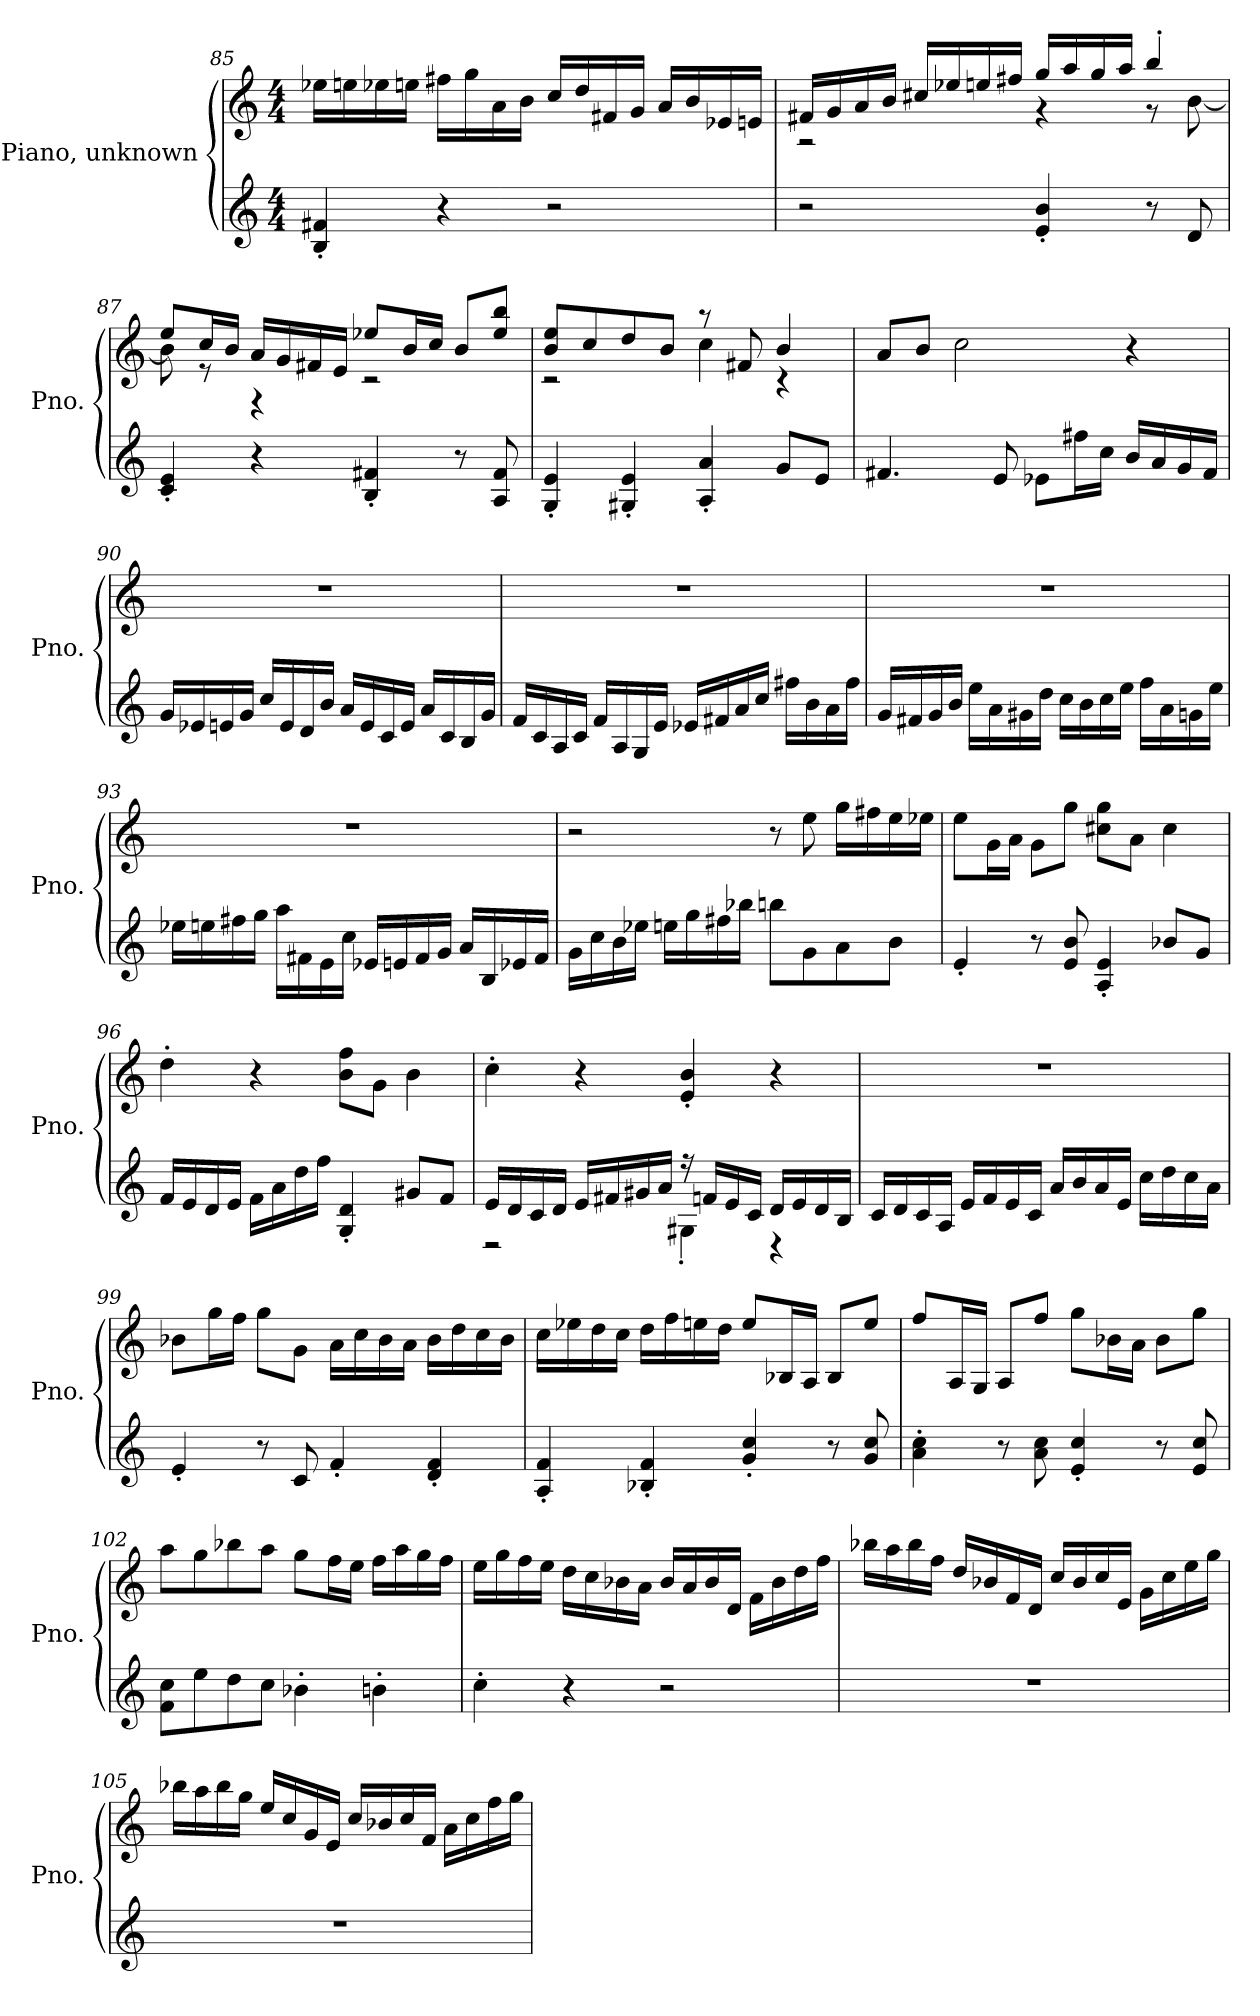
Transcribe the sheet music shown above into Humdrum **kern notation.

**kern	**kern
*part1	*part1
*staff2	*staff1
*I"Piano, unknown	*
*I'Pno.	*
*clefG2	*clefG2
*k[]	*k[]
*M4/4	*M4/4
=85	=85
4B/' 4f#X/'	16ee-X\LL
.	16een\
.	16ee-X\
.	16een\JJ
4r	16ff#X\LL
.	16gg\
.	16a\
.	16b\JJ
2r	16cc/LL
.	16dd/
.	16f#X/
.	16g/JJ
.	16a/LL
.	16b/
.	16e-X/
.	16en/JJ
!!LO:LB:g=z
=86	=86
*	*^
2r	16f#X/LL	2r
.	16g/	.
.	16a/	.
.	16b/JJ	.
.	16cc#X/LL	.
.	16ee-X/	.
.	16een/	.
.	16ff#X/JJ	.
4e/' 4b/'	16gg/LL	4r
.	16aa/	.
.	16gg/	.
.	16aa/JJ	.
8r	4bb'/	8r
8d/	.	[8b\
=87	=87	=87
4c/' 4e/'	8ee/L	8b\]
.	16cc/L	8r
.	16b/JJ	.
4r	16a/LL	4r
.	16g/	.
.	16f#X/	.
.	16e/JJ	.
4B/' 4f#X/'	8ee-X/L	2r
.	16b/L	.
.	16cc/JJ	.
8r	8b/L	.
8A/ 8f#/	8ee-/ 8bb/J	.
=88	=88	=88
4G/' 4e/'	8b/ 8ee/L	2r
.	8cc/	.
4G#X/' 4e/'	8dd/	.
.	8b/J	.
4A/' 4a/'	8r	4cc\
.	8f#X/	.
8g/L	4b/	4r
8e/J	.	.
*	*v	*v
!!LO:PB:g=z
=89	=89
4.f#X/	8a/L
.	8b/J
.	2cc\
8e/	.
8e-X\L	.
16ff#X\L	.
16cc\JJ	.
16b/LL	4r
16a/	.
16g/	.
16f#/JJ	.
=90	=90
16g/LL	1r
16e-X/	.
16en/	.
16g/JJ	.
16cc/LL	.
16e/	.
16d/	.
16b/JJ	.
16a/LL	.
16e/	.
16c/	.
16e/JJ	.
16a/LL	.
16c/	.
16B/	.
16g/JJ	.
!!LO:LB:g=z
=91	=91
16f/LL	1r
16c/	.
16A/	.
16c/JJ	.
16f/LL	.
16A/	.
16G/	.
16e/JJ	.
16e-X/LL	.
16f#X/	.
16a/	.
16cc/JJ	.
16ff#X\LL	.
16b\	.
16a\	.
16ff#\JJ	.
=92	=92
16g/LL	1r
16f#X/	.
16g/	.
16b/JJ	.
16ee\LL	.
16a\	.
16g#X\	.
16dd\JJ	.
16cc\LL	.
16b\	.
16cc\	.
16ee\JJ	.
16ff\LL	.
16a\	.
16gn\	.
16ee\JJ	.
!!LO:LB:g=z
=93	=93
16ee-X\LL	1r
16een\	.
16ff#X\	.
16gg\JJ	.
16aa\LL	.
16f#X\	.
16e\	.
16cc\JJ	.
16e-X/LL	.
16en/	.
16f#/	.
16g/JJ	.
16a/LL	.
16B/	.
16e-X/	.
16f#/JJ	.
=94	=94
16g\LL	2r
16cc\	.
16b\	.
16ee-X\JJ	.
16een\LL	.
16gg\	.
16ff#X\	.
16bb-X\JJ	.
8bbn\L	8r
8g\	8ee\
8a\	16gg\LL
.	16ff#X\
8b\J	16ee\
.	16ee-X\JJ
!!LO:LB:g=z
=95	=95
4e'/	8ee\L
.	16g\L
.	16a\JJ
8r	8g\L
8e/ 8b/	8gg\J
4A/' 4e/'	8cc#X\ 8gg\L
.	8a\J
8b-X/L	4cc#\
8g/J	.
=96	=96
16f/LL	4dd'\
16e/	.
16d/	.
16e/JJ	.
16f\LL	4r
16a\	.
16dd\	.
16ff\JJ	.
4G/' 4d/'	8b\ 8ff\L
.	8g\J
8g#X/L	4b\
8f/J	.
=97	=97
*^	*
16e/LL	2r	4cc'\
16d/	.	.
16c/	.	.
16d/JJ	.	.
16e/LL	.	4r
16f#X/	.	.
16g#X/	.	.
16a/JJ	.	.
16r	4G#X'\	4e/' 4b/'
16fn/LL	.	.
16e/	.	.
16c/JJ	.	.
16d/LL	4r	4r
16e/	.	.
16d/	.	.
16B/JJ	.	.
*v	*v	*
!!LO:LB:g=z
=98	=98
16c/LL	1r
16d/	.
16c/	.
16A/JJ	.
16e/LL	.
16f/	.
16e/	.
16c/JJ	.
16a/LL	.
16b/	.
16a/	.
16e/JJ	.
16cc\LL	.
16dd\	.
16cc\	.
16a\JJ	.
=99	=99
4e'/	8b-X\L
.	16gg\L
.	16ff\JJ
8r	8gg\L
8c/	8g\J
4f'/	16a\LL
.	16cc\
.	16b-\
.	16a\JJ
4d/' 4f/'	16b-\LL
.	16dd\
.	16cc\
.	16b-\JJ
=100	=100
4A/' 4f/'	16cc\LL
.	16ee-X\
.	16dd\
.	16cc\JJ
4B-X/' 4f/'	16dd\LL
.	16ff\
.	16een\
.	16dd\JJ
4g/' 4cc/'	8ee/L
.	16B-X/L
.	16A/JJ
8r	8B-/L
8g/ 8cc/	8ee/J
!!LO:LB:g=z
=101	=101
4a\' 4cc\'	8ff/L
.	16A/L
.	16G/JJ
8r	8A/L
8a\ 8cc\	8ff/J
4e/' 4cc/'	8gg\L
.	16b-X\L
.	16a\JJ
8r	8b-\L
8e/ 8cc/	8gg\J
=102	=102
8f\ 8cc\L	8aa\L
8ee\	8gg\
8dd\	8bb-X\
8cc\J	8aa\J
4b-X'\	8gg\L
.	16ff\L
.	16ee\JJ
4bn'\	16ff\LL
.	16aa\
.	16gg\
.	16ff\JJ
=103	=103
4cc'\	16ee\LL
.	16gg\
.	16ff\
.	16ee\JJ
4r	16dd\LL
.	16cc\
.	16b-X\
.	16a\JJ
2r	16b-/LL
.	16a/
.	16b-/
.	16d/JJ
.	16f\LL
.	16b-\
.	16dd\
.	16ff\JJ
!!LO:PB:g=z
=104	=104
1r	16bb-X\LL
.	16aa\
.	16bb-\
.	16ff\JJ
.	16dd/LL
.	16b-X/
.	16f/
.	16d/JJ
.	16cc/LL
.	16b-/
.	16cc/
.	16e/JJ
.	16g\LL
.	16cc\
.	16ee\
.	16gg\JJ
=105	=105
1r	16bb-X\LL
.	16aa\
.	16bb-\
.	16gg\JJ
.	16ee/LL
.	16cc/
.	16g/
.	16e/JJ
.	16cc/LL
.	16b-X/
.	16cc/
.	16f/JJ
.	16a\LL
.	16cc\
.	16ff\
.	16gg\JJ
=	=
*-	*-
